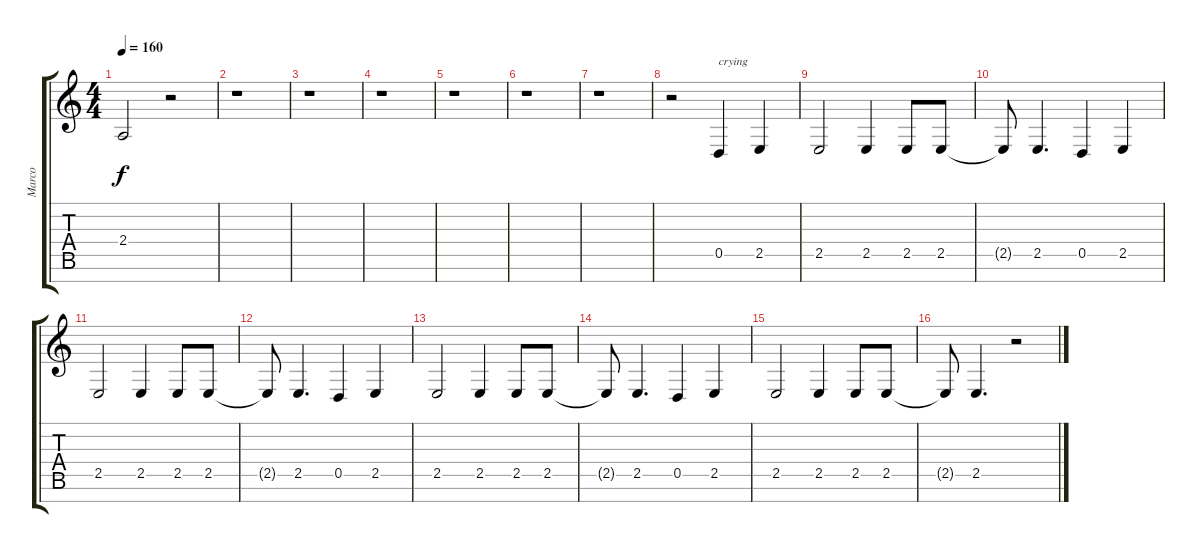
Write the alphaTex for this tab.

\track ("Marco" "Marco") {instrument lead6voice}
\staff {score tabs}
\tuning (B4 E4 B3 G3 D3 A2 C2) {hide}
\ts (4 4)
\tempo 160
\clef g2
\ks c
2.4.2{dy f} r.2 |
r.1 |
r.1 |
r.1 |
r.1 |
r.1 |
r.1 |
r.2 0.5.4{txt "crying"} 2.5.4 |
2.5.2 2.5.4 2.5.8 2.5.8 |
2.5{t}.8 2.5.4{d} 0.5.4 2.5.4 |
2.5.2 2.5.4 2.5.8 2.5.8 |
2.5{t}.8 2.5.4{d} 0.5.4 2.5.4 |
2.5.2 2.5.4 2.5.8 2.5.8 |
2.5{t}.8 2.5.4{d} 0.5.4 2.5.4 |
2.5.2 2.5.4 2.5.8 2.5.8 |
2.5{t}.8 2.5.4{d} r.2
